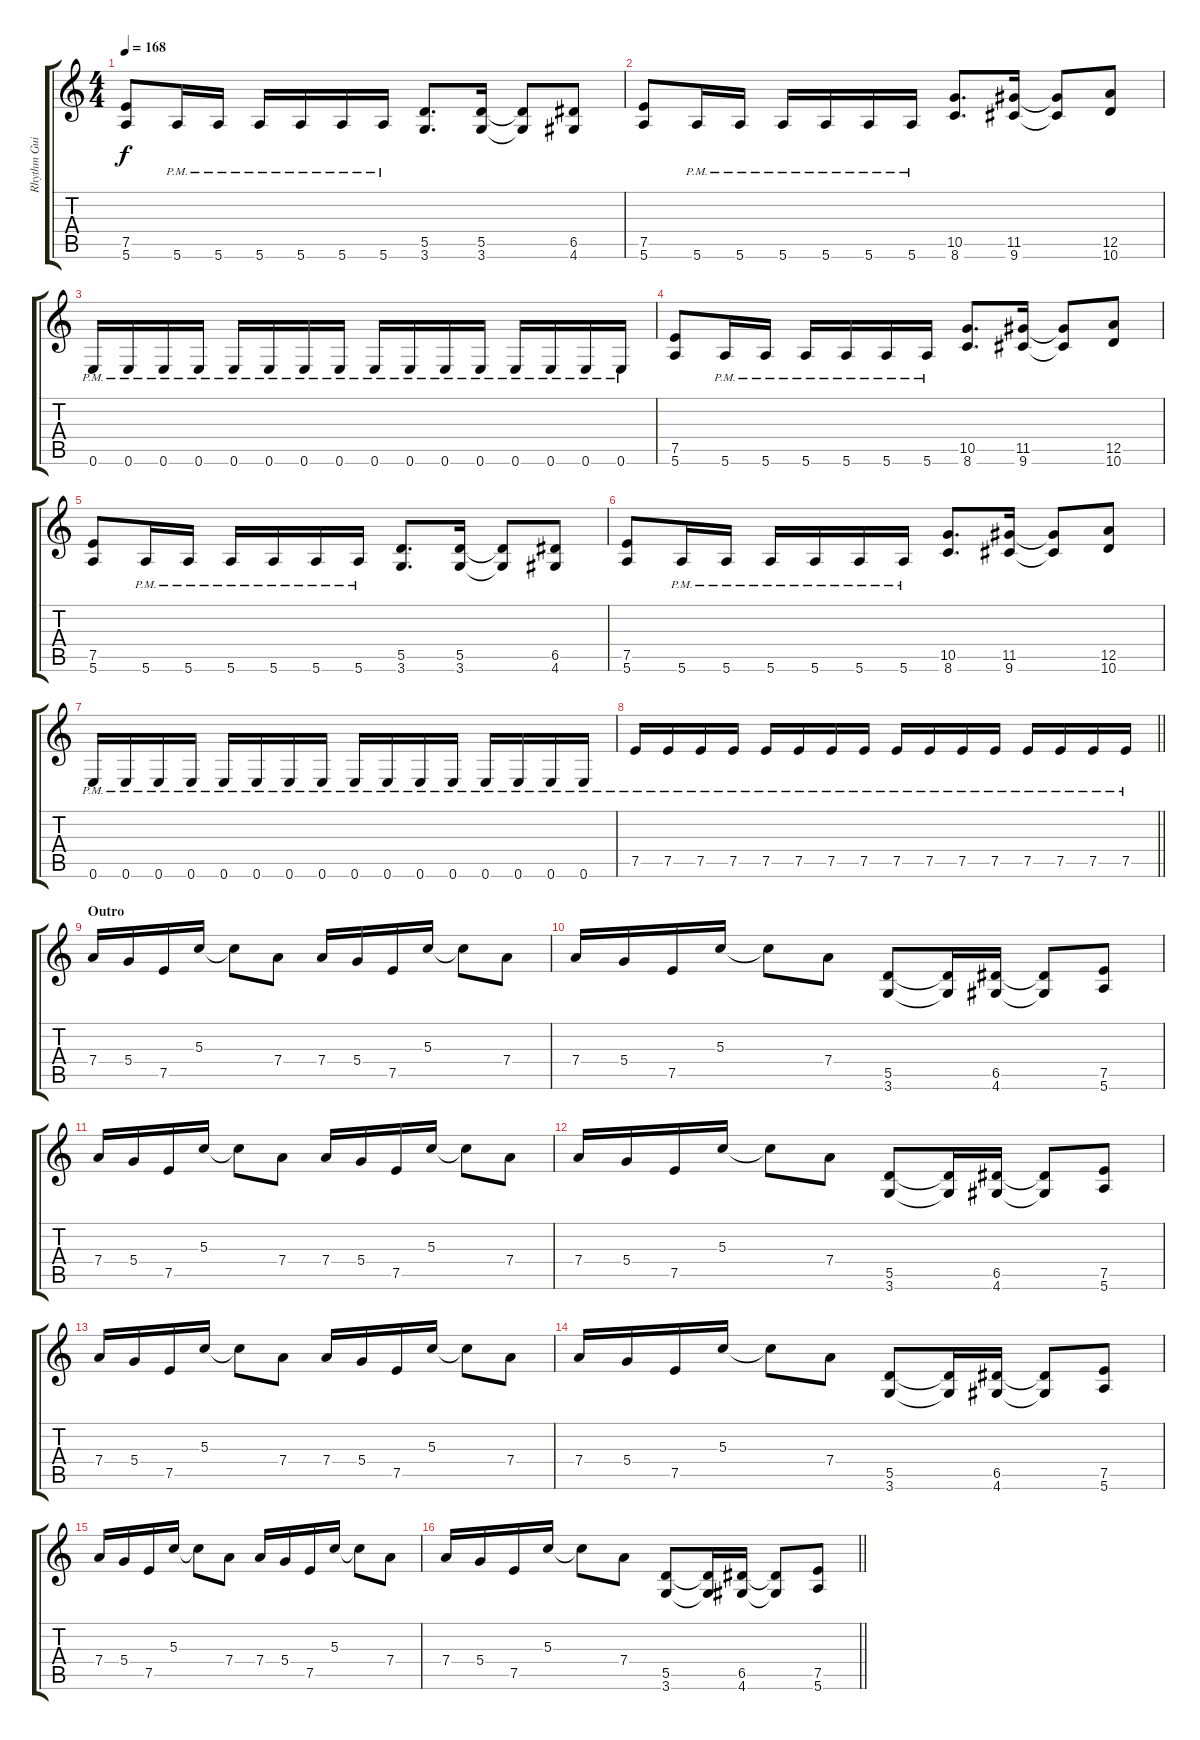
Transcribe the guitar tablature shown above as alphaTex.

\track ("Rhythm Guitar 1" "Rhythm Gui") {instrument distortionguitar}
\staff {score tabs}
\tuning (E4 B3 G3 D3 A2 E2) {hide}
\ts (4 4)
\tempo 168
\clef g2
\ks c
(7.5 5.6).8{dy f} 5.6{pm}.16 5.6{pm}.16 5.6{pm}.16 5.6{pm}.16 5.6{pm}.16 5.6{pm}.16 (5.5 3.6).8{d} (5.5 3.6).16 (5.5{t} 3.6{t}).8 (6.5 4.6).8 |
(7.5 5.6).8 5.6{pm}.16 5.6{pm}.16 5.6{pm}.16 5.6{pm}.16 5.6{pm}.16 5.6{pm}.16 (10.5 8.6).8{d} (11.5 9.6).16 (11.5{t} 9.6{t}).8 (12.5 10.6).8 |
0.6{pm}.16 0.6{pm}.16 0.6{pm}.16 0.6{pm}.16 0.6{pm}.16 0.6{pm}.16 0.6{pm}.16 0.6{pm}.16 0.6{pm}.16 0.6{pm}.16 0.6{pm}.16 0.6{pm}.16 0.6{pm}.16 0.6{pm}.16 0.6{pm}.16 0.6{pm}.16 |
(7.5 5.6).8 5.6{pm}.16 5.6{pm}.16 5.6{pm}.16 5.6{pm}.16 5.6{pm}.16 5.6{pm}.16 (10.5 8.6).8{d} (11.5 9.6).16 (11.5{t} 9.6{t}).8 (12.5 10.6).8 |
(7.5 5.6).8 5.6{pm}.16 5.6{pm}.16 5.6{pm}.16 5.6{pm}.16 5.6{pm}.16 5.6{pm}.16 (5.5 3.6).8{d} (5.5 3.6).16 (5.5{t} 3.6{t}).8 (6.5 4.6).8 |
(7.5 5.6).8 5.6{pm}.16 5.6{pm}.16 5.6{pm}.16 5.6{pm}.16 5.6{pm}.16 5.6{pm}.16 (10.5 8.6).8{d} (11.5 9.6).16 (11.5{t} 9.6{t}).8 (12.5 10.6).8 |
0.6{pm}.16 0.6{pm}.16 0.6{pm}.16 0.6{pm}.16 0.6{pm}.16 0.6{pm}.16 0.6{pm}.16 0.6{pm}.16 0.6{pm}.16 0.6{pm}.16 0.6{pm}.16 0.6{pm}.16 0.6{pm}.16 0.6{pm}.16 0.6{pm}.16 0.6{pm}.16 |
\barLineRight lightlight
7.5{pm}.16 7.5{pm}.16 7.5{pm}.16 7.5{pm}.16 7.5{pm}.16 7.5{pm}.16 7.5{pm}.16 7.5{pm}.16 7.5{pm}.16 7.5{pm}.16 7.5{pm}.16 7.5{pm}.16 7.5{pm}.16 7.5{pm}.16 7.5{pm}.16 7.5{pm}.16 |
\section ("" "Outro")
7.4.16 5.4.16 7.5.16 5.3.16 5.3{t}.8 7.4.8 7.4.16 5.4.16 7.5.16 5.3.16 5.3{t}.8 7.4.8 |
7.4.16 5.4.16 7.5.16 5.3.16 5.3{t}.8 7.4.8 (5.5 3.6).8 (5.5{t} 3.6{t}).16 (6.5 4.6).16 (6.5{t} 4.6{t}).8 (7.5 5.6).8 |
7.4.16 5.4.16 7.5.16 5.3.16 5.3{t}.8 7.4.8 7.4.16 5.4.16 7.5.16 5.3.16 5.3{t}.8 7.4.8 |
7.4.16 5.4.16 7.5.16 5.3.16 5.3{t}.8 7.4.8 (5.5 3.6).8 (5.5{t} 3.6{t}).16 (6.5 4.6).16 (6.5{t} 4.6{t}).8 (7.5 5.6).8 |
7.4.16 5.4.16 7.5.16 5.3.16 5.3{t}.8 7.4.8 7.4.16 5.4.16 7.5.16 5.3.16 5.3{t}.8 7.4.8 |
7.4.16 5.4.16 7.5.16 5.3.16 5.3{t}.8 7.4.8 (5.5 3.6).8 (5.5{t} 3.6{t}).16 (6.5 4.6).16 (6.5{t} 4.6{t}).8 (7.5 5.6).8 |
7.4.16 5.4.16 7.5.16 5.3.16 5.3{t}.8 7.4.8 7.4.16 5.4.16 7.5.16 5.3.16 5.3{t}.8 7.4.8 |
\barLineRight lightlight
7.4.16 5.4.16 7.5.16 5.3.16 5.3{t}.8 7.4.8 (5.5 3.6).8 (5.5{t} 3.6{t}).16 (6.5 4.6).16 (6.5{t} 4.6{t}).8 (7.5{sl} 5.6{sl}).8
